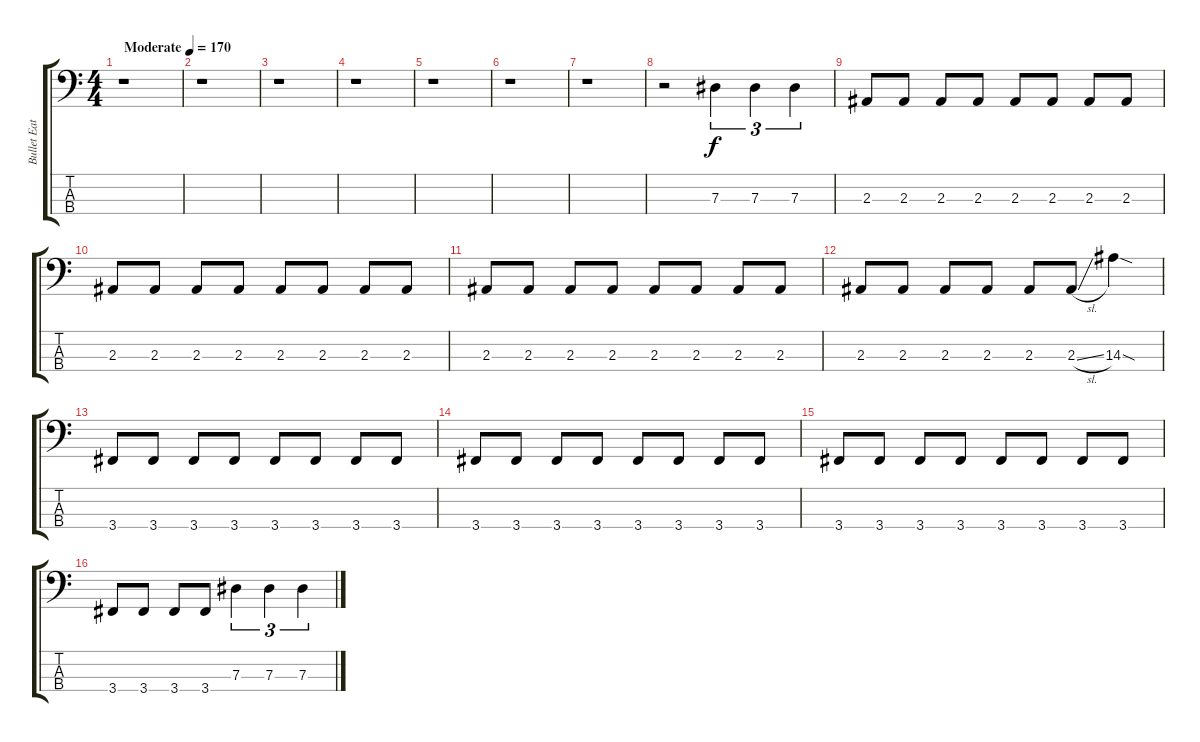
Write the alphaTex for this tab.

\track ("Bullet Eater" "Bullet Eat") {instrument electricbasspick}
\staff {score tabs}
\tuning (Gb2 Db2 Ab1 Eb1) {hide}
\ts (4 4)
\tempo (170 "Moderate")
\clef f4
\ks c
r.1{dy f instrument electricbasspick} |
r.1 |
r.1 |
r.1 |
r.1 |
r.1 |
r.1 |
r.2 7.3.4{tu (3 2)} 7.3.4{tu (3 2)} 7.3.4{tu (3 2)} |
2.3.8 2.3.8 2.3.8 2.3.8 2.3.8 2.3.8 2.3.8 2.3.8 |
2.3.8 2.3.8 2.3.8 2.3.8 2.3.8 2.3.8 2.3.8 2.3.8 |
2.3.8 2.3.8 2.3.8 2.3.8 2.3.8 2.3.8 2.3.8 2.3.8 |
2.3.8 2.3.8 2.3.8 2.3.8 2.3.8 2.3{sl}.8 14.3{sod}.4 |
3.4.8 3.4.8 3.4.8 3.4.8 3.4.8 3.4.8 3.4.8 3.4.8 |
3.4.8 3.4.8 3.4.8 3.4.8 3.4.8 3.4.8 3.4.8 3.4.8 |
3.4.8 3.4.8 3.4.8 3.4.8 3.4.8 3.4.8 3.4.8 3.4.8 |
3.4.8 3.4.8 3.4.8 3.4.8 7.3.4{tu (3 2)} 7.3.4{tu (3 2)} 7.3.4{tu (3 2)}
